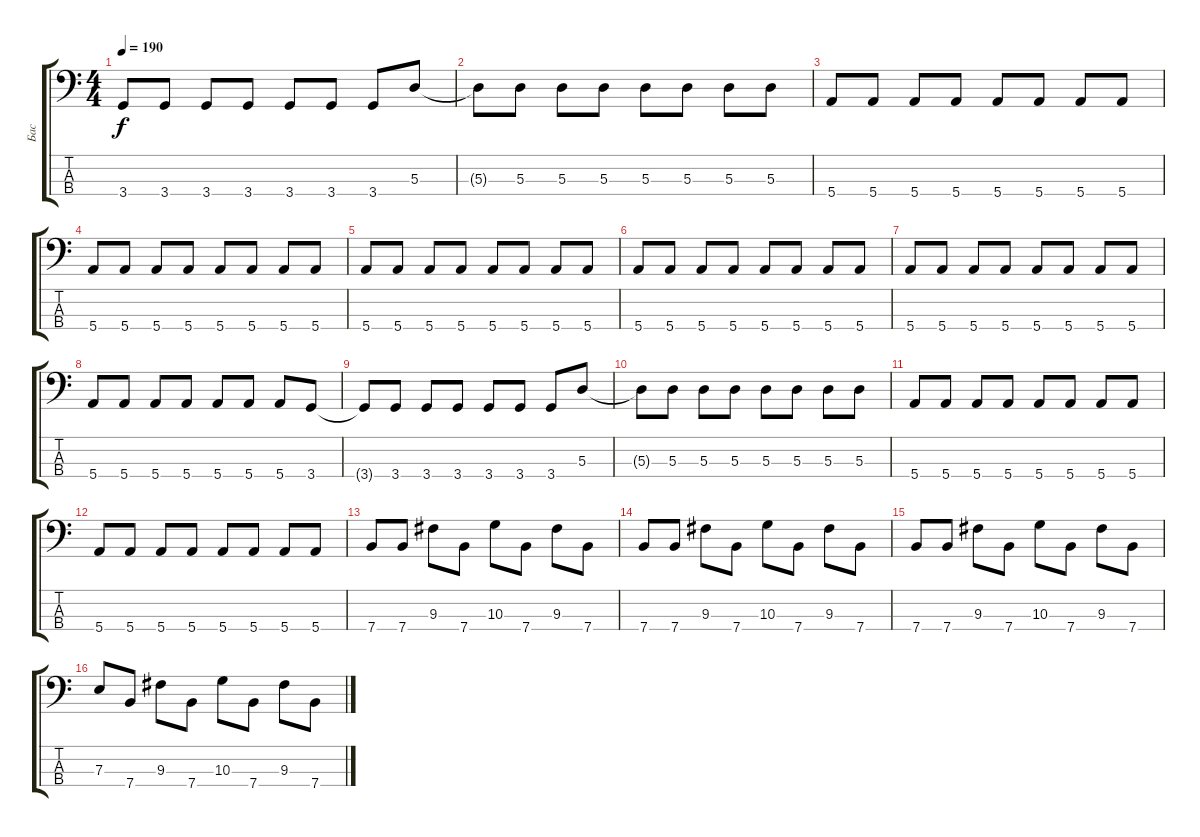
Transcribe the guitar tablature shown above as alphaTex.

\track ("Бас" "Бас") {instrument electricbassfinger}
\staff {score tabs}
\tuning (G2 D2 A1 E1) {hide}
\ts (4 4)
\tempo 190
\clef f4
\ks c
3.4{t}.8{dy f} 3.4.8 3.4.8 3.4.8 3.4.8 3.4.8 3.4.8 5.3.8 |
5.3{t}.8 5.3.8 5.3.8 5.3.8 5.3.8 5.3.8 5.3.8 5.3.8 |
5.4.8 5.4.8 5.4.8 5.4.8 5.4.8 5.4.8 5.4.8 5.4.8 |
5.4.8 5.4.8 5.4.8 5.4.8 5.4.8 5.4.8 5.4.8 5.4.8 |
5.4.8 5.4.8 5.4.8 5.4.8 5.4.8 5.4.8 5.4.8 5.4.8 |
5.4.8 5.4.8 5.4.8 5.4.8 5.4.8 5.4.8 5.4.8 5.4.8 |
5.4.8 5.4.8 5.4.8 5.4.8 5.4.8 5.4.8 5.4.8 5.4.8 |
5.4.8 5.4.8 5.4.8 5.4.8 5.4.8 5.4.8 5.4.8 3.4.8 |
3.4{t}.8 3.4.8 3.4.8 3.4.8 3.4.8 3.4.8 3.4.8 5.3.8 |
5.3{t}.8 5.3.8 5.3.8 5.3.8 5.3.8 5.3.8 5.3.8 5.3.8 |
5.4.8 5.4.8 5.4.8 5.4.8 5.4.8 5.4.8 5.4.8 5.4.8 |
5.4.8 5.4.8 5.4.8 5.4.8 5.4.8 5.4.8 5.4.8 5.4.8 |
7.4.8 7.4.8 9.3.8 7.4.8 10.3.8 7.4.8 9.3.8 7.4.8 |
7.4.8 7.4.8 9.3.8 7.4.8 10.3.8 7.4.8 9.3.8 7.4.8 |
7.4.8 7.4.8 9.3.8 7.4.8 10.3.8 7.4.8 9.3.8 7.4.8 |
7.3.8 7.4.8 9.3.8 7.4.8 10.3.8 7.4.8 9.3.8 7.4.8
